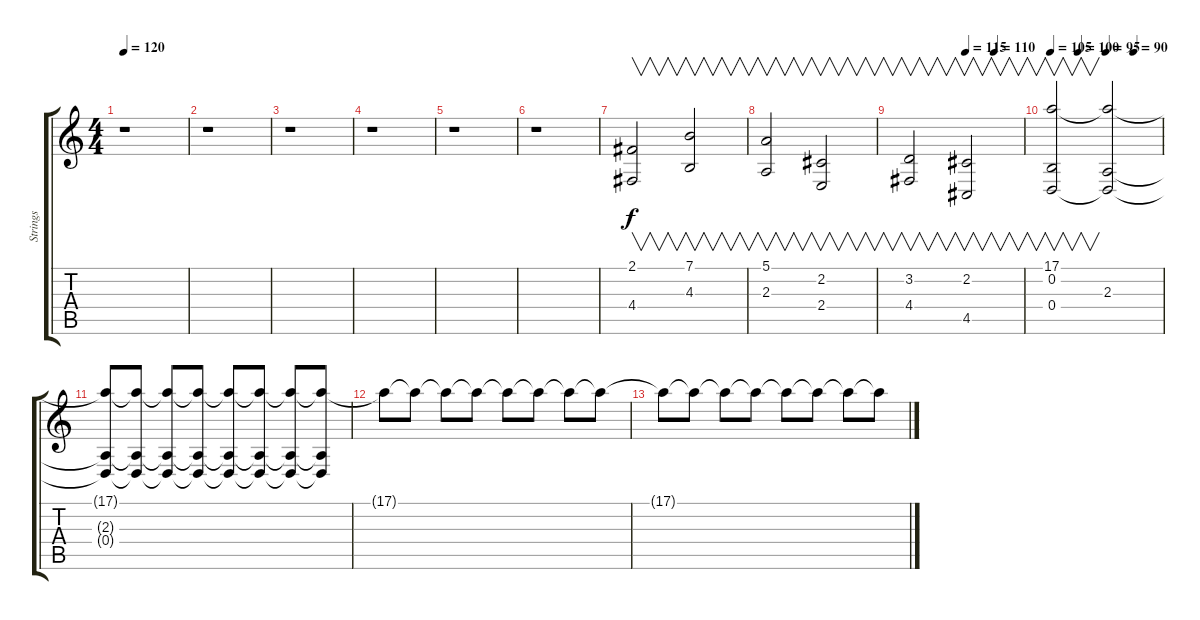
\track ("Strings" "Strings") {instrument viola}
\staff {score tabs}
\tuning (E4 B3 G3 D3 A2 E2) {hide}
\ts (4 4)
\tempo 120
\clef g2
\ks c
r.1{dy f} |
r.1 |
r.1 |
r.1 |
r.1 |
r.1 |
(2.1 4.4).2{v} (7.1 4.3).2{v} |
(5.1 2.3).2{v} (2.2 2.4).2{v} |
\tempo (115 0.5)
\tempo (110 0.75)
(3.2 4.4).2{v} (2.2 4.5).2{v} |
\tempo 105
\tempo (100 0.25)
\tempo (95 0.5)
\tempo (90 0.75)
(17.1 0.2 0.4).2{v} (17.1{t} 2.3 0.4{t}).2 |
(17.1{t} 2.3{t} 0.4{t}).8 (17.1{t} 2.3{t} 0.4{t}).8 (17.1{t} 2.3{t} 0.4{t}).8 (17.1{t} 2.3{t} 0.4{t}).8 (17.1{t} 2.3{t} 0.4{t}).8 (17.1{t} 2.3{t} 0.4{t}).8 (17.1{t} 2.3{t} 0.4{t}).8 (17.1{t} 2.3{t} 0.4{t}).8 |
17.1{t}.8 17.1{t}.8{volume 6} 17.1{t}.8 17.1{t}.8{volume 5} 17.1{t}.8 17.1{t}.8{volume 4} 17.1{t}.8 17.1{t}.8{volume 3} |
17.1{t}.8 17.1{t}.8{volume 2} 17.1{t}.8 17.1{t}.8{volume 1} 17.1{t}.8 17.1{t}.8{volume 0} 17.1{t}.8 17.1{t}.8{volume 0}
